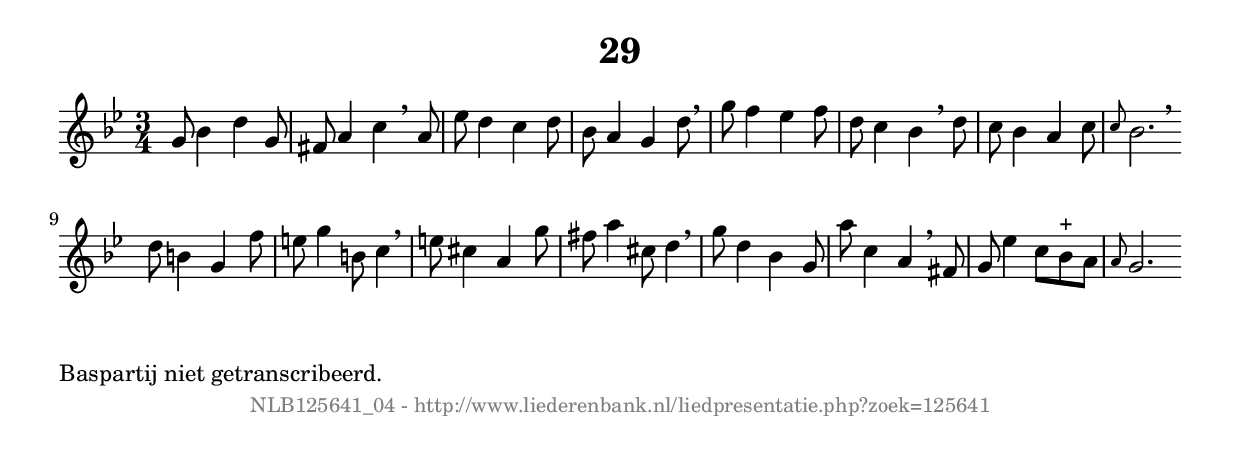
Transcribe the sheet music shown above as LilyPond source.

%
% produced by wce2krn 1.64 (7 June 2014)
%
\version"2.16"
#(append! paper-alist '(("long" . (cons (* 210 mm) (* 2000 mm)))))
#(set-default-paper-size "long")
sb = {\breathe}
mBreak = {\breathe }
bBreak = {\breathe }
x = {\once\override NoteHead #'style = #'cross }
gl=\glissando
itime={\override Staff.TimeSignature #'stencil = ##f }
ficta = {\once\set suggestAccidentals = ##t}
fine = {\once\override Score.RehearsalMark #'self-alignment-X = #1 \mark \markup {\italic{Fine}}}
dc = {\once\override Score.RehearsalMark #'self-alignment-X = #1 \mark \markup {\italic{D.C.}}}
dcf = {\once\override Score.RehearsalMark #'self-alignment-X = #1 \mark \markup {\italic{D.C. al Fine}}}
dcc = {\once\override Score.RehearsalMark #'self-alignment-X = #1 \mark \markup {\italic{D.C. al Coda}}}
ds = {\once\override Score.RehearsalMark #'self-alignment-X = #1 \mark \markup {\italic{D.S.}}}
dsf = {\once\override Score.RehearsalMark #'self-alignment-X = #1 \mark \markup {\italic{D.S. al Fine}}}
dsc = {\once\override Score.RehearsalMark #'self-alignment-X = #1 \mark \markup {\italic{D.S. al Coda}}}
pv = {\set Score.repeatCommands = #'((volta "1"))}
sv = {\set Score.repeatCommands = #'((volta "2"))}
tv = {\set Score.repeatCommands = #'((volta "3"))}
qv = {\set Score.repeatCommands = #'((volta "4"))}
xv = {\set Score.repeatCommands = #'((volta #f))}
\header{ tagline = ""
title = "29"
}
\score {{
\key g \minor
\relative g'
{
\set melismaBusyProperties = #'()
\time 3/4
\tempo 4=120
\override Score.MetronomeMark #'transparent = ##t
\override Score.RehearsalMark #'break-visibility = #(vector #t #t #f)
g8 bes4 d g,8 fis a4 c \sb a8 es' d4 c d8 bes a4 g d'8 \mBreak \bar "|"
g8 f4 es f8 d c4 bes \sb d8 c bes4 a c8 \grace {c8} bes2. \bar ":|:" \bBreak
d8 b4 g f'8 e g4 b,8 c4 \sb e8 cis4 a g'8 fis a4 cis,8 d4 \mBreak \bar "|"
g8 d4 bes g8 a' c,4 a \sb fis8 g es'4 c8 bes^"+" a \grace {a8} g2. \bar ":|:"
 }}
 \midi { }
 \layout {
            indent = 0.0\cm
}
}
\markup { \wordwrap-string #" 
Baspartij niet getranscribeerd.
"}
\markup { \vspace #0 } \markup { \with-color #grey \fill-line { \center-column { \smaller "NLB125641_04 - http://www.liederenbank.nl/liedpresentatie.php?zoek=125641" } } }
